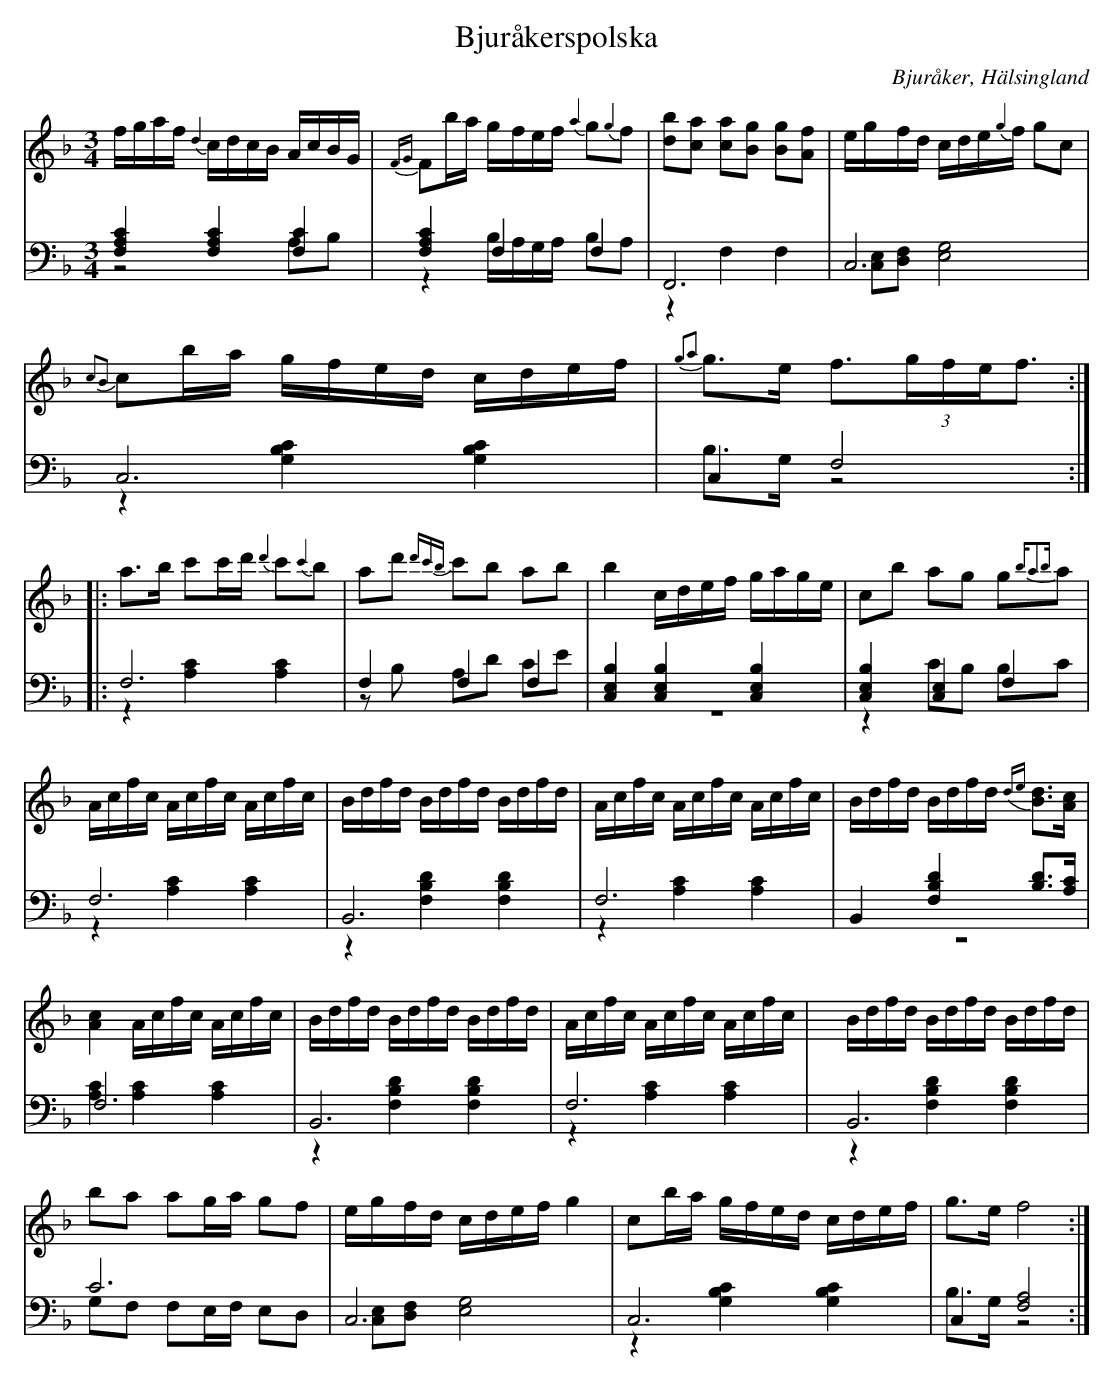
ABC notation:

X:1
T: Bjuråkerspolska
O: Bjuråker, Hälsingland
M: 3/4
L: 1/16
K: F
V:1
V:2
V:3 merge
V:1
fgaf {d2}cdcB AcBG|{FG}F2ba gfef {a2}g2{g2}f2|[d2b2][c2a2] [c2a2][B2g2] [B2g2][A2f2] |egfd cde{g2}f g2c2|
{c2B2}c2ba gfed cdef|{g2a2}g2>e2 f3(3gfef3:|
|:a2>b2 c'2c'd' {d'2}c'2{c'2}b2|a2d'2 {d'c'b}c'2b2 a2b2|b4 cdef gage|c2b2 a2g2 g2{ba2b}a2|
Acfc Acfc Acfc|Bdfd Bdfd Bdfd|Acfc Acfc Acfc|Bdfd Bdfd {de}[B2d2]>[A2c2]|
[A4c4] Acfc Acfc|Bdfd Bdfd Bdfd|Acfc Acfc Acfc|Bdfd Bdfd Bdfd|
b2a2 a2ga g2f2|egfd cdef g4|c2ba gfed cdef|g2>e2 f8:|
V:2 clef=bass
[F,4A,4C4] [F,4A,4C4] [F,4C4]|[F,4A,4C4] F,4 F,4|F,,12|C,12|
C,12|C,4 F,8:|
|:F,12|F,4 F,4 F,4|[C,4E,4B,4] [C,4E,4B,4] [C,4E,4B,4]|[C,4E,4B,4] [C,4E,4] F,4|
F,12|B,,12|F,12|B,,4 [F,4B,4D4] [B,2D2]>[A,2C2]|
F,12|B,,12|F,12|B,,12|
C12|C,12|C,12|C,4 [F,8A,8]:|
V:3 clef=bass
z8 A,2B,2|z4 B,A,G,A, B,2A,2|z4 F,4 F,4|[C,2E,2][D,2F,2] [E,8G,8]|
z4 [G,4B,4C4] [G,4B,4C4]|B,2>G,2 z8:|
|:z4 [A,4C4] [A,4C4]|z2B,2 A,2D2 C2E2|z12|z4 C2B,2 B,2C2|
z4 [A,4C4] [A,4C4]|z4 [F,4B,4D4] [F,4B,4D4]|z4 [A,4C4] [A,4C4]|z12|
[A,4C4] [A,4C4] [A,4C4]|z4 [F,4B,4D4] [F,4B,4D4]|z4 [A,4C4] [A,4C4]|
|z4 [F,4B,4D4] [F,4B,4D4]|G,2F,2 F,2E,F, E,2D,2|[C,2E,2][D,2F,2] [E,8G,8]|z4 [G,4B,4C4] [G,4B,4C4]|B,2>G,2 z8:|
